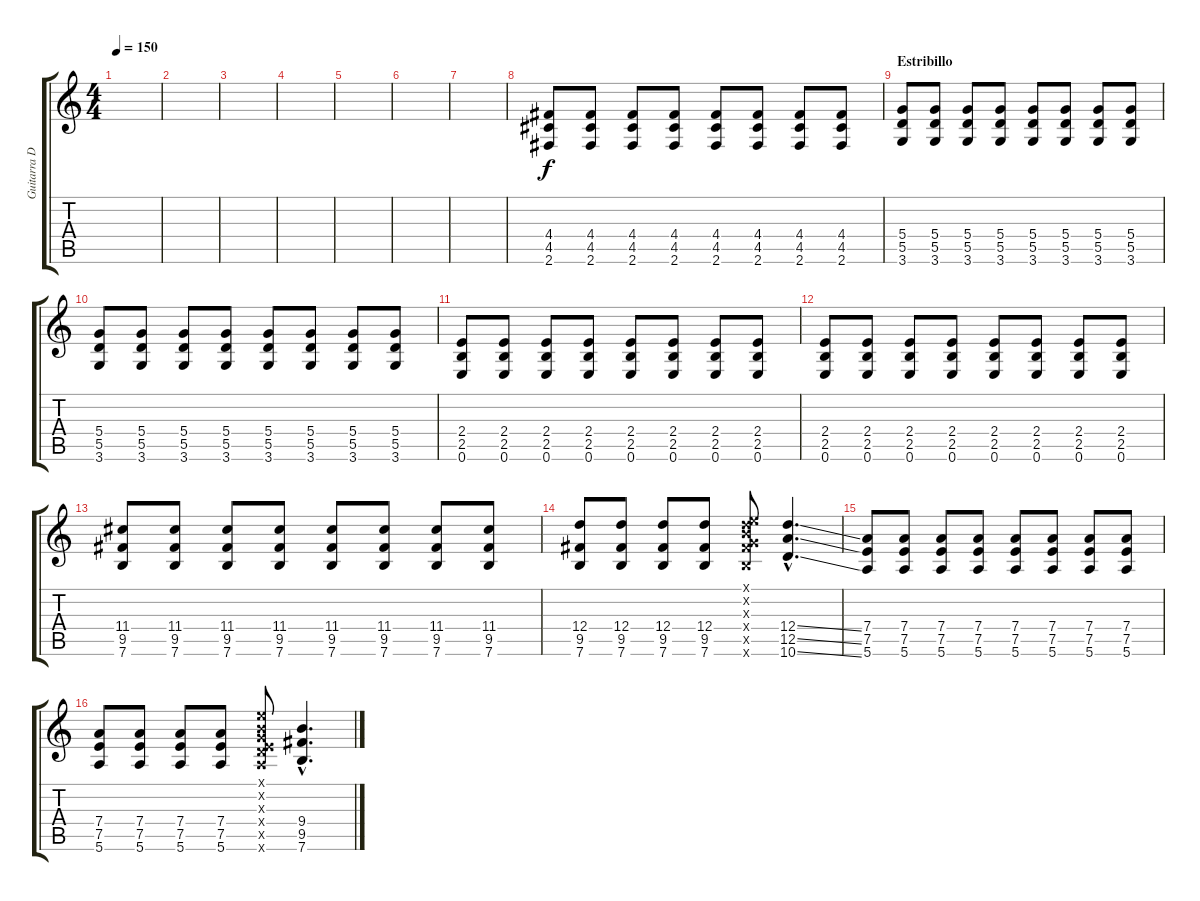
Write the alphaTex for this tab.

\track ("Guitarra Distorsion" "Guitarra D") {instrument distortionguitar}
\staff {score tabs}
\tuning (E4 B3 G3 D3 A2 E2) {hide}
\ts (4 4)
\tempo 150
\clef g2
\ks c
|
|
|
|
|
|
|
(4.4 4.5 2.6).8 (4.4 4.5 2.6).8 (4.4 4.5 2.6).8 (4.4 4.5 2.6).8 (4.4 4.5 2.6).8 (4.4 4.5 2.6).8 (4.4 4.5 2.6).8 (4.4 4.5 2.6).8 |
\section ("" "Estribillo")
(5.4 5.5 3.6).8 (5.4 5.5 3.6).8 (5.4 5.5 3.6).8 (5.4 5.5 3.6).8 (5.4 5.5 3.6).8 (5.4 5.5 3.6).8 (5.4 5.5 3.6).8 (5.4 5.5 3.6).8 |
(5.4 5.5 3.6).8 (5.4 5.5 3.6).8 (5.4 5.5 3.6).8 (5.4 5.5 3.6).8 (5.4 5.5 3.6).8 (5.4 5.5 3.6).8 (5.4 5.5 3.6).8 (5.4 5.5 3.6).8 |
(2.4 2.5 0.6).8 (2.4 2.5 0.6).8 (2.4 2.5 0.6).8 (2.4 2.5 0.6).8 (2.4 2.5 0.6).8 (2.4 2.5 0.6).8 (2.4 2.5 0.6).8 (2.4 2.5 0.6).8 |
(2.4 2.5 0.6).8 (2.4 2.5 0.6).8 (2.4 2.5 0.6).8 (2.4 2.5 0.6).8 (2.4 2.5 0.6).8 (2.4 2.5 0.6).8 (2.4 2.5 0.6).8 (2.4 2.5 0.6).8 |
(11.4 9.5 7.6).8 (11.4 9.5 7.6).8 (11.4 9.5 7.6).8 (11.4 9.5 7.6).8 (11.4 9.5 7.6).8 (11.4 9.5 7.6).8 (11.4 9.5 7.6).8 (11.4 9.5 7.6).8 |
(12.4 9.5 7.6).8 (12.4 9.5 7.6).8 (12.4 9.5 7.6).8 (12.4 9.5 7.6).8 (0.1{x} 0.2{x} 0.3{x} 12.4{x} 9.5{x} 7.6{x}).8 (12.4{ss hac} 12.5{ss hac} 10.6{ss hac}).4{d} |
(7.4 7.5 5.6).8 (7.4 7.5 5.6).8 (7.4 7.5 5.6).8 (7.4 7.5 5.6).8 (7.4 7.5 5.6).8 (7.4 7.5 5.6).8 (7.4 7.5 5.6).8 (7.4 7.5 5.6).8 |
(7.4 7.5 5.6).8 (7.4 7.5 5.6).8 (7.4 7.5 5.6).8 (7.4 7.5 5.6).8 (0.1{x} 0.2{x} 0.3{x} 0.4{x} 7.5{x} 5.6{x}).8 (9.4{ss hac} 9.5{ss hac} 7.6{ss hac}).4{d}
